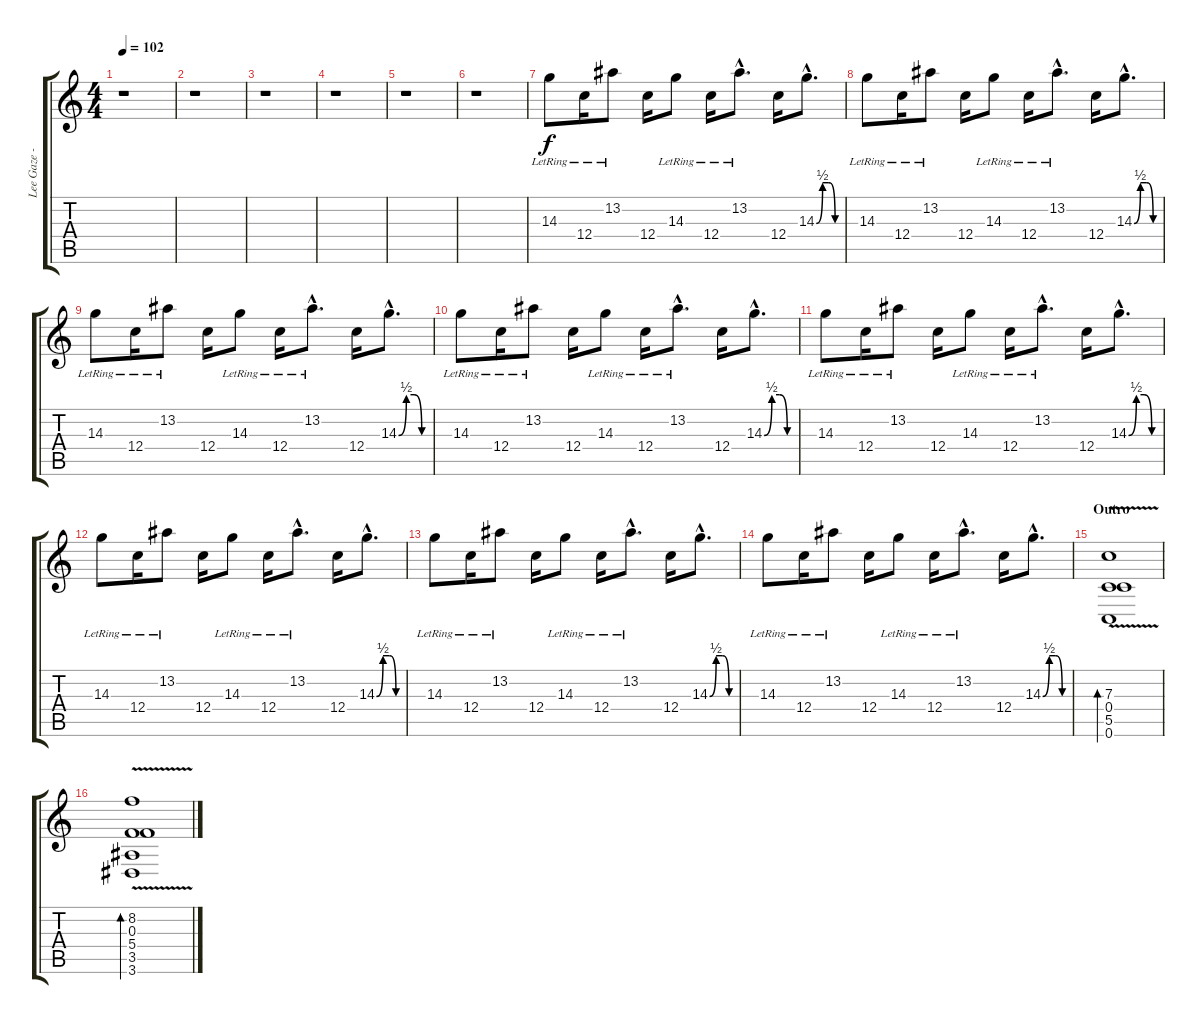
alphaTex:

\track ("Lee Gaze - Lead Guitar" "Lee Gaze -") {instrument electricguitarjazz}
\staff {score tabs}
\tuning (D4 A3 F3 C3 G2 C2) {hide}
\ts (4 4)
\tempo 102
\clef g2
\ks c
r.1{dy f} |
r.1 |
r.1 |
r.1 |
r.1 |
r.1 |
14.3{lr}.8 12.4{lr}.16 13.2{lr}.8 12.4.16 14.3{lr}.8 12.4{lr}.16 13.2{hac lr}.8{d} 12.4.16 14.3{be (custom 0 0 15 2 30 2 45 0 60 0) hac}.8{d} |
14.3{lr}.8 12.4{lr}.16 13.2{lr}.8 12.4.16 14.3{lr}.8 12.4{lr}.16 13.2{hac lr}.8{d} 12.4.16 14.3{be (custom 0 0 15 2 30 2 45 0 60 0) hac}.8{d} |
14.3{lr}.8 12.4{lr}.16 13.2{lr}.8 12.4.16 14.3{lr}.8 12.4{lr}.16 13.2{hac lr}.8{d} 12.4.16 14.3{be (custom 0 0 15 2 30 2 45 0 60 0) hac}.8{d} |
14.3{lr}.8 12.4{lr}.16 13.2{lr}.8 12.4.16 14.3{lr}.8 12.4{lr}.16 13.2{hac lr}.8{d} 12.4.16 14.3{be (custom 0 0 15 2 30 2 45 0 60 0) hac}.8{d} |
14.3{lr}.8 12.4{lr}.16 13.2{lr}.8 12.4.16 14.3{lr}.8 12.4{lr}.16 13.2{hac lr}.8{d} 12.4.16 14.3{be (custom 0 0 15 2 30 2 45 0 60 0) hac}.8{d} |
14.3{lr}.8 12.4{lr}.16 13.2{lr}.8 12.4.16 14.3{lr}.8 12.4{lr}.16 13.2{hac lr}.8{d} 12.4.16 14.3{be (custom 0 0 15 2 30 2 45 0 60 0) hac}.8{d} |
14.3{lr}.8 12.4{lr}.16 13.2{lr}.8 12.4.16 14.3{lr}.8 12.4{lr}.16 13.2{hac lr}.8{d} 12.4.16 14.3{be (custom 0 0 15 2 30 2 45 0 60 0) hac}.8{d} |
14.3{lr}.8 12.4{lr}.16 13.2{lr}.8 12.4.16 14.3{lr}.8 12.4{lr}.16 13.2{hac lr}.8{d} 12.4.16 14.3{be (custom 0 0 15 2 30 2 45 0 60 0) hac}.8{d} |
\section ("" "Outro")
(7.3{v} 0.4{v} 5.5{v} 0.6{v}).1{bd 240} |
(8.2{v} 0.3{v} 5.4{v} 3.5{v} 3.6{v}).1{bd 240}
